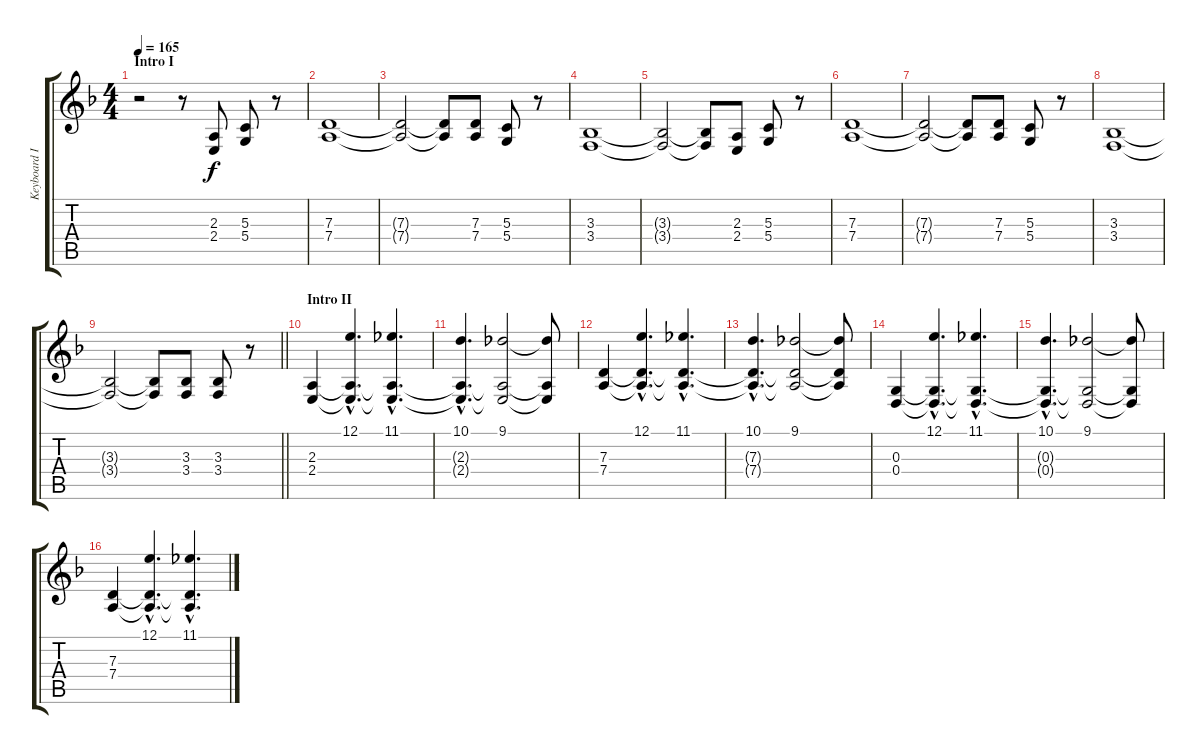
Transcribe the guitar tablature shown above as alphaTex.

\track ("Keyboard I " "Keyboard I") {instrument stringensemble1}
\staff {score tabs}
\tuning (E4 B3 G3 D3 A2 E2) {hide}
\ts (4 4)
\section ("" "Intro I")
\tempo 165
\clef g2
\ks f
r.2{dy f instrument stringensemble1} r.8 (2.3 2.4).8 (5.3 5.4).8 r.8 |
(7.3 7.4).1 |
(7.3{t} 7.4{t}).2 (7.3{t} 7.4{t}).8 (7.3 7.4).8 (5.3 5.4).8 r.8 |
(3.3 3.4).1 |
(3.3{t} 3.4{t}).2 (3.3{t} 3.4{t}).8 (2.3 2.4).8 (5.3 5.4).8 r.8 |
(7.3 7.4).1 |
(7.3{t} 7.4{t}).2 (7.3{t} 7.4{t}).8 (7.3 7.4).8 (5.3 5.4).8 r.8 |
(3.3 3.4).1 |
\barLineRight lightlight
(3.3{t} 3.4{t}).2 (3.3{t} 3.4{t}).8 (3.3 3.4).8 (3.3 3.4).8 r.8 |
\section ("" "Intro II")
(2.3 2.4).4 (12.1{hac} 2.3{hac t} 2.4{hac t}).4{d} (11.1{hac} 2.3{hac t} 2.4{hac t}).4{d} |
(10.1{hac} 2.3{hac t} 2.4{hac t}).4{d} (9.1 2.3{t} 2.4{t}).2 (9.1{t} 2.3{t} 2.4{t}).8 |
(7.3 7.4).4 (12.1{hac} 7.3{hac t} 7.4{hac t}).4{d} (11.1{hac} 7.3{hac t} 7.4{hac t}).4{d} |
(10.1{hac} 7.3{hac t} 7.4{hac t}).4{d} (9.1 7.3{t} 7.4{t}).2 (9.1{t} 7.3{t} 7.4{t}).8 |
(0.3 0.4).4 (12.1{hac} 0.3{hac t} 0.4{hac t}).4{d} (11.1{hac} 0.3{hac t} 0.4{hac t}).4{d} |
(10.1{hac} 0.3{hac t} 0.4{hac t}).4{d} (9.1 0.3{t} 0.4{t}).2 (9.1{t} 0.3{t} 0.4{t}).8 |
(7.3 7.4).4 (12.1{hac} 7.3{hac t} 7.4{hac t}).4{d} (11.1{hac} 7.3{hac t} 7.4{hac t}).4{d}
